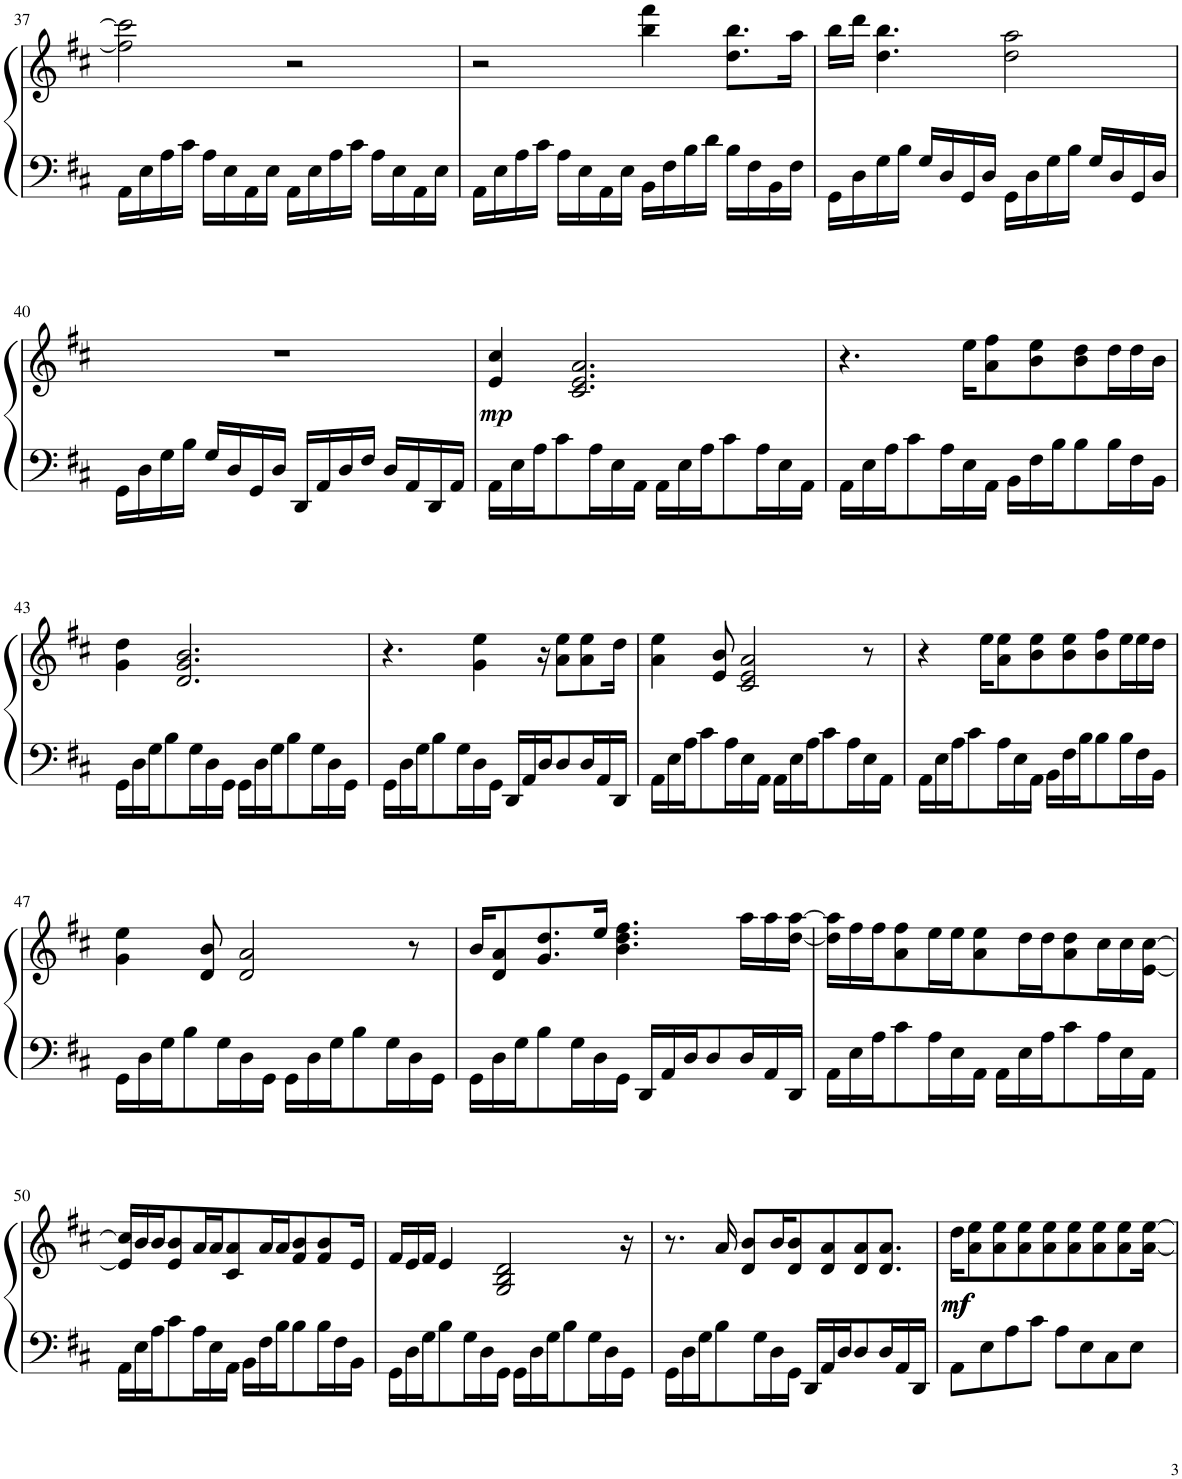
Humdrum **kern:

**kern	**kern	**dynam
*part1	*part1	*part1
*staff2	*staff1	*staff1/2
*I"Piano	*	*
*I'Pno.	*	*
!!LO:PB:g=z
*clefF4	*clefG2	*
*k[f#c#]	*k[f#c#]	*
*M4/4	*M4/4	*
=37	=37	=37
16AA\LL	2ff#\] 2ccc#\]	.
16E\	.	.
16A\	.	.
16c#\JJ	.	.
16A\LL	.	.
16E\	.	.
16AA\	.	.
16E\JJ	.	.
16AA\LL	2r	.
16E\	.	.
16A\	.	.
16c#\JJ	.	.
16A\LL	.	.
16E\	.	.
16AA\	.	.
16E\JJ	.	.
=38	=38	=38
16AA\LL	2r	.
16E\	.	.
16A\	.	.
16c#\JJ	.	.
16A\LL	.	.
16E\	.	.
16AA\	.	.
16E\JJ	.	.
16BB\LL	4bb\ 4fff#\	.
16F#\	.	.
16B\	.	.
16d\JJ	.	.
16B\LL	8.dd\ 8.bb\L	.
16F#\	.	.
16BB\	.	.
16F#\JJ	16aa\Jk	.
=39	=39	=39
16GG\LL	16bb\LL	.
16D\	16ddd\JJ	.
16G\	4.dd\ 4.bb\	.
16B\JJ	.	.
16G/LL	.	.
16D/	.	.
16GG/	.	.
16D/JJ	.	.
16GG\LL	2dd\ 2aa\	.
16D\	.	.
16G\	.	.
16B\JJ	.	.
16G/LL	.	.
16D/	.	.
16GG/	.	.
16D/JJ	.	.
!!LO:LB:g=z
=40	=40	=40
16GG\LL	1r	.
16D\	.	.
16G\	.	.
16B\JJ	.	.
16G/LL	.	.
16D/	.	.
16GG/	.	.
16D/JJ	.	.
16DD/LL	.	.
16AA/	.	.
16D/	.	.
16F#/JJ	.	.
16D/LL	.	.
16AA/	.	.
16DD/	.	.
16AA/JJ	.	.
=41	=41	=41
!	!	!LO:DY:b
16AA\LL	4e/ 4cc#/	mp
16E\	.	.
16A\J	.	.
8c#\	.	.
.	2.c#/ 2.e/ 2.a/	.
16A\L	.	.
16E\	.	.
16AA\JJ	.	.
16AA\LL	.	.
16E\	.	.
16A\J	.	.
8c#\	.	.
16A\L	.	.
16E\	.	.
16AA\JJ	.	.
=42	=42	=42
16AA\LL	4.r	.
16E\	.	.
16A\J	.	.
8c#\	.	.
16A\L	.	.
16E\	16ee\KL	.
16AA\JJ	8a\ 8ff#\	.
16BB\LL	.	.
16F#\	8b\ 8ee\	.
16B\J	.	.
8B\	8b\ 8dd\	.
16B\L	16dd\L	.
16F#\	16dd\	.
16BB\JJ	16b\JJ	.
!!LO:LB:g=z
=43	=43	=43
16GG\LL	4g\ 4dd\	.
16D\	.	.
16G\J	.	.
8B\	.	.
.	2.d/ 2.g/ 2.b/	.
16G\L	.	.
16D\	.	.
16GG\JJ	.	.
16GG\LL	.	.
16D\	.	.
16G\J	.	.
8B\	.	.
16G\L	.	.
16D\	.	.
16GG\JJ	.	.
=44	=44	=44
16GG\LL	4.r	.
16D\	.	.
16G\J	.	.
8B\	.	.
16G\L	.	.
16D\	4g\ 4ee\	.
16GG\JJ	.	.
16DD/LL	.	.
16AA/	.	.
16D/J	16r	.
8D/	8a\ 8ee\L	.
16D/L	8a\ 8ee\	.
16AA/	.	.
16DD/JJ	16dd\Jk	.
=45	=45	=45
16AA\LL	4a\ 4ee\	.
16E\	.	.
16A\J	.	.
8c#\	.	.
.	8e/ 8b/	.
16A\L	.	.
16E\	2c#/ 2e/ 2a/	.
16AA\JJ	.	.
16AA\LL	.	.
16E\	.	.
16A\J	.	.
8c#\	.	.
16A\L	.	.
16E\	8r	.
16AA\JJ	.	.
=46	=46	=46
16AA\LL	4r	.
16E\	.	.
16A\J	.	.
8c#\	.	.
.	16ee\KL	.
16A\L	8a\ 8ee\	.
16E\	.	.
16AA\JJ	8b\ 8ee\	.
16BB\LL	.	.
16F#\	8b\ 8ee\	.
16B\J	.	.
8B\	8b\ 8ff#\	.
16B\L	16ee\L	.
16F#\	16ee\	.
16BB\JJ	16dd\JJ	.
!!LO:LB:g=z
=47	=47	=47
16GG\LL	4g\ 4ee\	.
16D\	.	.
16G\J	.	.
8B\	.	.
.	8d/ 8b/	.
16G\L	.	.
16D\	2d/ 2a/	.
16GG\JJ	.	.
16GG\LL	.	.
16D\	.	.
16G\J	.	.
8B\	.	.
16G\L	.	.
16D\	8r	.
16GG\JJ	.	.
=48	=48	=48
16GG\LL	16b/KL	.
16D\	8d/ 8a/	.
16G\J	.	.
8B\	8.g/ 8.dd/	.
16G\L	.	.
16D\	16ee/Jk	.
16GG\JJ	4.b\ 4.dd\ 4.ff#\	.
16DD/LL	.	.
16AA/	.	.
16D/J	.	.
8D/	.	.
16D/L	16aa\LL	.
16AA/	16aa\	.
16DD/JJ	[16dd\ [16aa\JJ	.
=49	=49	=49
16AA\LL	16dd\] 16aa\]LL	.
16E\	16ff#\	.
16A\J	16ff#\J	.
8c#\	8a\ 8ff#\	.
16A\L	16ee\L	.
16E\	16ee\J	.
16AA\JJ	8a\ 8ee\	.
16AA\LL	.	.
16E\	16dd\L	.
16A\J	16dd\J	.
8c#\	8a\ 8dd\	.
16A\L	16cc#\L	.
16E\	16cc#\	.
16AA\JJ	[16e\ [16cc#\JJ	.
!!LO:LB:g=z
=50	=50	=50
16AA\LL	16e/] 16cc#/]LL	.
16E\	16b/	.
16A\J	16b/J	.
8c#\	8e/ 8b/	.
16A\L	16a/L	.
16E\	16a/J	.
16AA\JJ	8c#/ 8a/	.
16BB\LL	.	.
16F#\	16a/L	.
16B\J	16a/J	.
8B\	8f#/ 8b/	.
16B\L	8f#/ 8b/	.
16F#\	.	.
16BB\JJ	16e/Jk	.
=51	=51	=51
16GG\LL	16f#/LL	.
16D\	16e/	.
16G\J	16f#/JJ	.
8B\	4e/	.
16G\L	.	.
16D\	.	.
16GG\JJ	2G/ 2B/ 2d/	.
16GG\LL	.	.
16D\	.	.
16G\J	.	.
8B\	.	.
16G\L	.	.
16D\	.	.
16GG\JJ	16r	.
=52	=52	=52
16GG\LL	8.r	.
16D\	.	.
16G\J	.	.
8B\	16a/	.
.	8d/ 8b/L	.
16G\L	.	.
16D\	16b/K	.
16GG\JJ	8d/ 8b/	.
16DD/LL	.	.
16AA/	8d/ 8a/	.
16D/J	.	.
8D/	8d/ 8a/	.
16D/L	8.d/ 8.a/J	.
16AA/	.	.
16DD/JJ	.	.
=53	=53	=53
!	!	!LO:DY:b
!	!	!LO:DY:n=1:b
8AA\L	16dd\KL	mf mf
.	8a\ 8ee\	.
8E\	.	.
.	8a\ 8ee\	.
8A\	.	.
.	8a\ 8ee\	.
8c#\J	.	.
.	8a\ 8ee\	.
8A\L	.	.
.	8a\ 8ee\	.
8E\	.	.
.	8a\ 8ee\	.
8C#\	.	.
.	8a\ 8ee\	.
8E\J	.	.
.	[16a\ [16ee\Jk	.
=	=	=
*-	*-	*-
